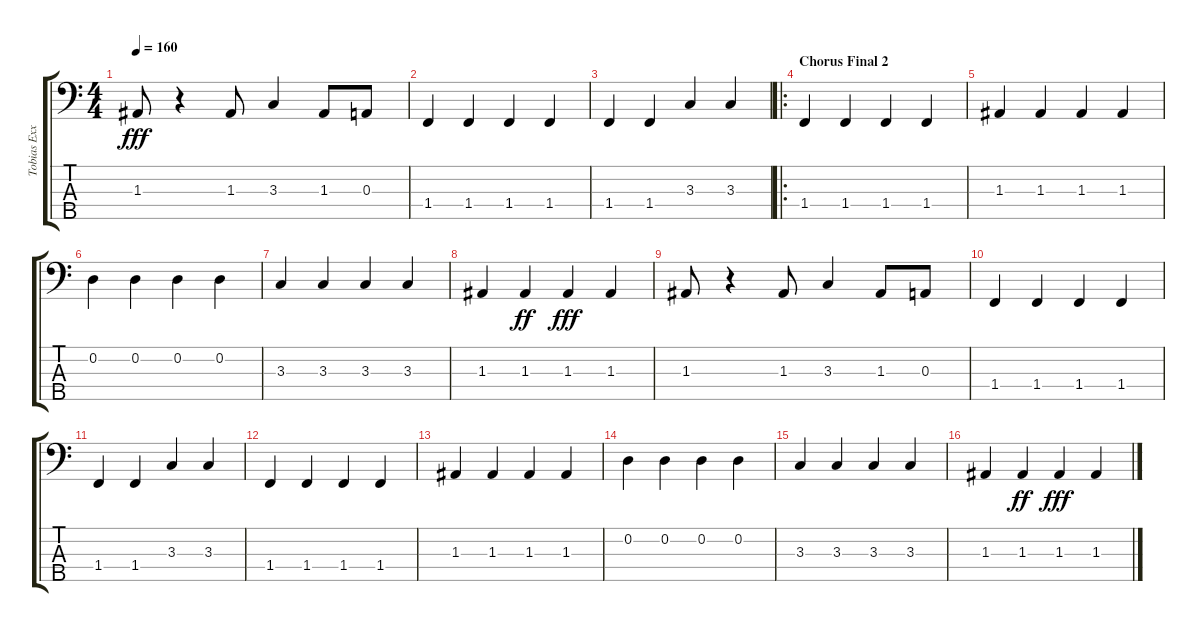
\track ("Tobias Exxel" "Tobias Exx") {instrument electricbassfinger}
\staff {score tabs}
\tuning (G2 D2 A1 E1 B0) {hide}
\ts (4 4)
\tempo 160
\clef f4
\ks c
1.3.8{dy fff} r.4 1.3.8 3.3.4 1.3.8 0.3.8 |
1.4.4 1.4.4 1.4.4 1.4.4 |
1.4.4 1.4.4 3.3.4 3.3.4 |
\ro
\section ("" "Chorus Final 2")
1.4.4 1.4.4 1.4.4 1.4.4 |
1.3.4 1.3.4 1.3.4 1.3.4 |
0.2.4 0.2.4 0.2.4 0.2.4 |
3.3.4 3.3.4 3.3.4 3.3.4 |
1.3.4 1.3.4{dy ff} 1.3.4{dy fff} 1.3.4 |
1.3.8 r.4 1.3.8 3.3.4 1.3.8 0.3.8 |
1.4.4 1.4.4 1.4.4 1.4.4 |
1.4.4 1.4.4 3.3.4 3.3.4 |
1.4.4 1.4.4 1.4.4 1.4.4 |
1.3.4 1.3.4 1.3.4 1.3.4 |
0.2.4 0.2.4 0.2.4 0.2.4 |
3.3.4 3.3.4 3.3.4 3.3.4 |
1.3.4 1.3.4{dy ff} 1.3.4{dy fff} 1.3.4
